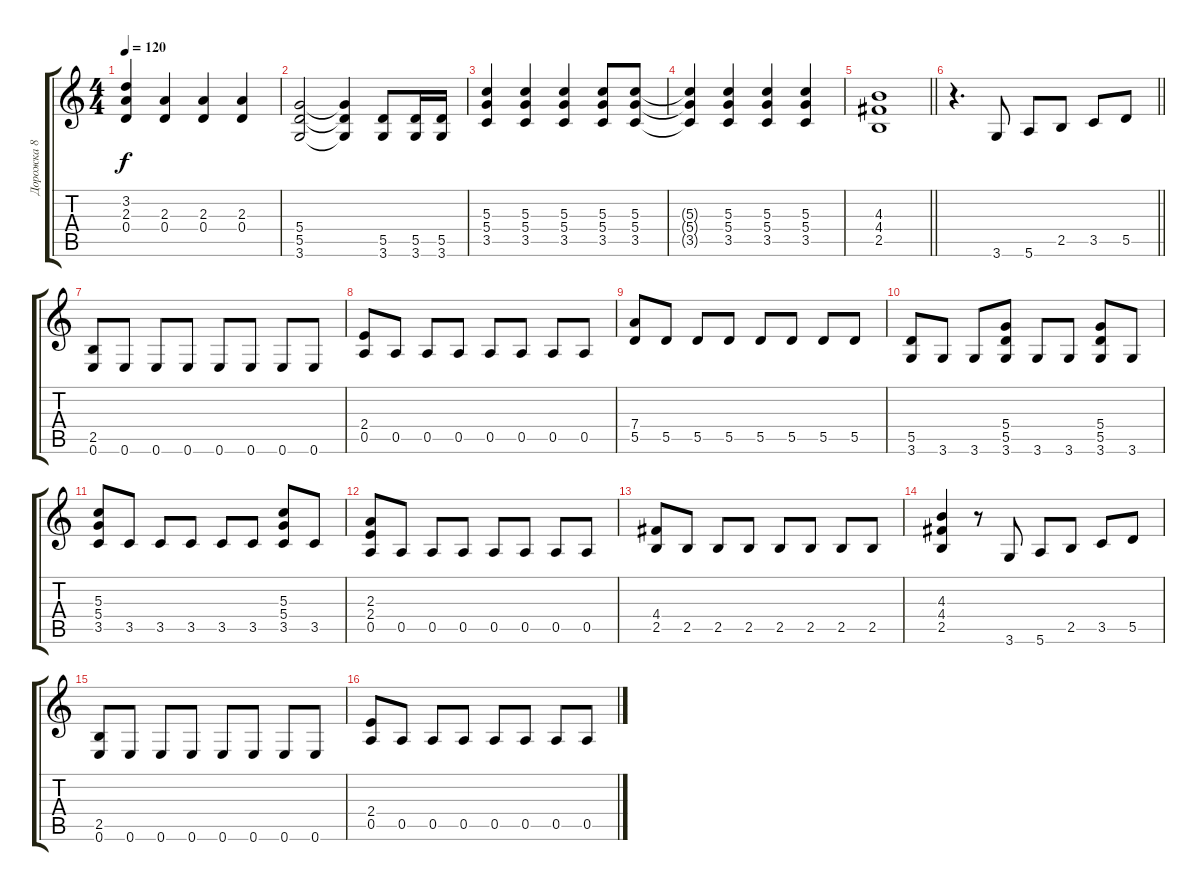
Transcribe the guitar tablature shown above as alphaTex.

\track ("Дорожка 8" "Дорожка 8") {instrument distortionguitar}
\staff {score tabs}
\tuning (E4 B3 G3 D3 A2 E2) {hide}
\ts (4 4)
\tempo 120
\clef g2
\ks c
(3.2 2.3 0.4).4{dy f} (2.3 0.4).4 (2.3 0.4).4 (2.3 0.4).4 |
(5.4 5.5 3.6).2 (5.4{t} 5.5{t} 3.6{t}).4 (5.5 3.6).8 (5.5 3.6).16 (5.5 3.6).16 |
(5.3 5.4 3.5).4 (5.3 5.4 3.5).4 (5.3 5.4 3.5).4 (5.3 5.4 3.5).8 (5.3 5.4 3.5).8 |
(5.3{t} 5.4{t} 3.5{t}).4 (5.3 5.4 3.5).4 (5.3 5.4 3.5).4 (5.3 5.4 3.5).4 |
\barLineRight lightlight
(4.3 4.4 2.5).1 |
\barLineRight lightlight
r.4{d} 3.6.8 5.6.8 2.5.8 3.5.8 5.5.8 |
(2.5 0.6).8 0.6.8 0.6.8 0.6.8 0.6.8 0.6.8 0.6.8 0.6.8 |
(2.4 0.5).8 0.5.8 0.5.8 0.5.8 0.5.8 0.5.8 0.5.8 0.5.8 |
(7.4 5.5).8 5.5.8 5.5.8 5.5.8 5.5.8 5.5.8 5.5.8 5.5.8 |
(5.5 3.6).8 3.6.8 3.6.8 (5.4 5.5 3.6).8 3.6.8 3.6.8 (5.4 5.5 3.6).8 3.6.8 |
(5.3 5.4 3.5).8 3.5.8 3.5.8 3.5.8 3.5.8 3.5.8 (5.3 5.4 3.5).8 3.5.8 |
(2.3 2.4 0.5).8 0.5.8 0.5.8 0.5.8 0.5.8 0.5.8 0.5.8 0.5.8 |
(4.4 2.5).8 2.5.8 2.5.8 2.5.8 2.5.8 2.5.8 2.5.8 2.5.8 |
(4.3 4.4 2.5).4 r.8 3.6.8 5.6.8 2.5.8 3.5.8 5.5.8 |
(2.5 0.6).8 0.6.8 0.6.8 0.6.8 0.6.8 0.6.8 0.6.8 0.6.8 |
(2.4 0.5).8 0.5.8 0.5.8 0.5.8 0.5.8 0.5.8 0.5.8 0.5.8
